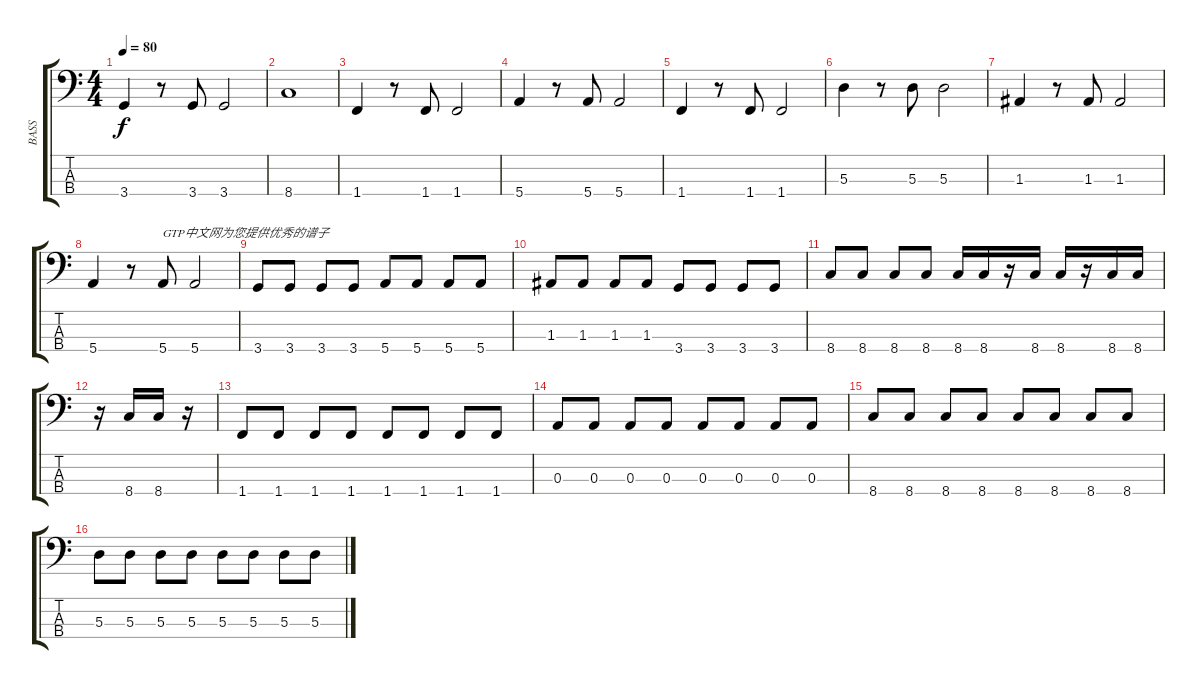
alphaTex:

\track ("BASS" "BASS") {instrument electricbassfinger}
\staff {score tabs}
\tuning (G2 D2 A1 E1) {hide}
\ts (4 4)
\tempo 80
\clef f4
\ks c
3.4.4{dy f} r.8 3.4.8 3.4.2 |
8.4.1 |
1.4.4 r.8 1.4.8 1.4.2 |
5.4.4 r.8 5.4.8 5.4.2 |
1.4.4 r.8 1.4.8 1.4.2 |
5.3.4 r.8 5.3.8 5.3.2 |
1.3.4 r.8 1.3.8 1.3.2 |
5.4.4 r.8 5.4.8{txt "GTP中文网为您提供优秀的谱子"} 5.4.2 |
3.4.8 3.4.8 3.4.8 3.4.8 5.4.8 5.4.8 5.4.8 5.4.8 |
1.3.8 1.3.8 1.3.8 1.3.8 3.4.8 3.4.8 3.4.8 3.4.8 |
8.4.8 8.4.8 8.4.8 8.4.8 8.4.16 8.4.16 r.16 8.4.16 8.4.16 r.16 8.4.16 8.4.16 |
r.16 8.4.16 8.4.16 r.16 |
1.4.8 1.4.8 1.4.8 1.4.8 1.4.8 1.4.8 1.4.8 1.4.8 |
0.3.8 0.3.8 0.3.8 0.3.8 0.3.8 0.3.8 0.3.8 0.3.8 |
8.4.8 8.4.8 8.4.8 8.4.8 8.4.8 8.4.8 8.4.8 8.4.8 |
5.3.8 5.3.8 5.3.8 5.3.8 5.3.8 5.3.8 5.3.8 5.3.8
